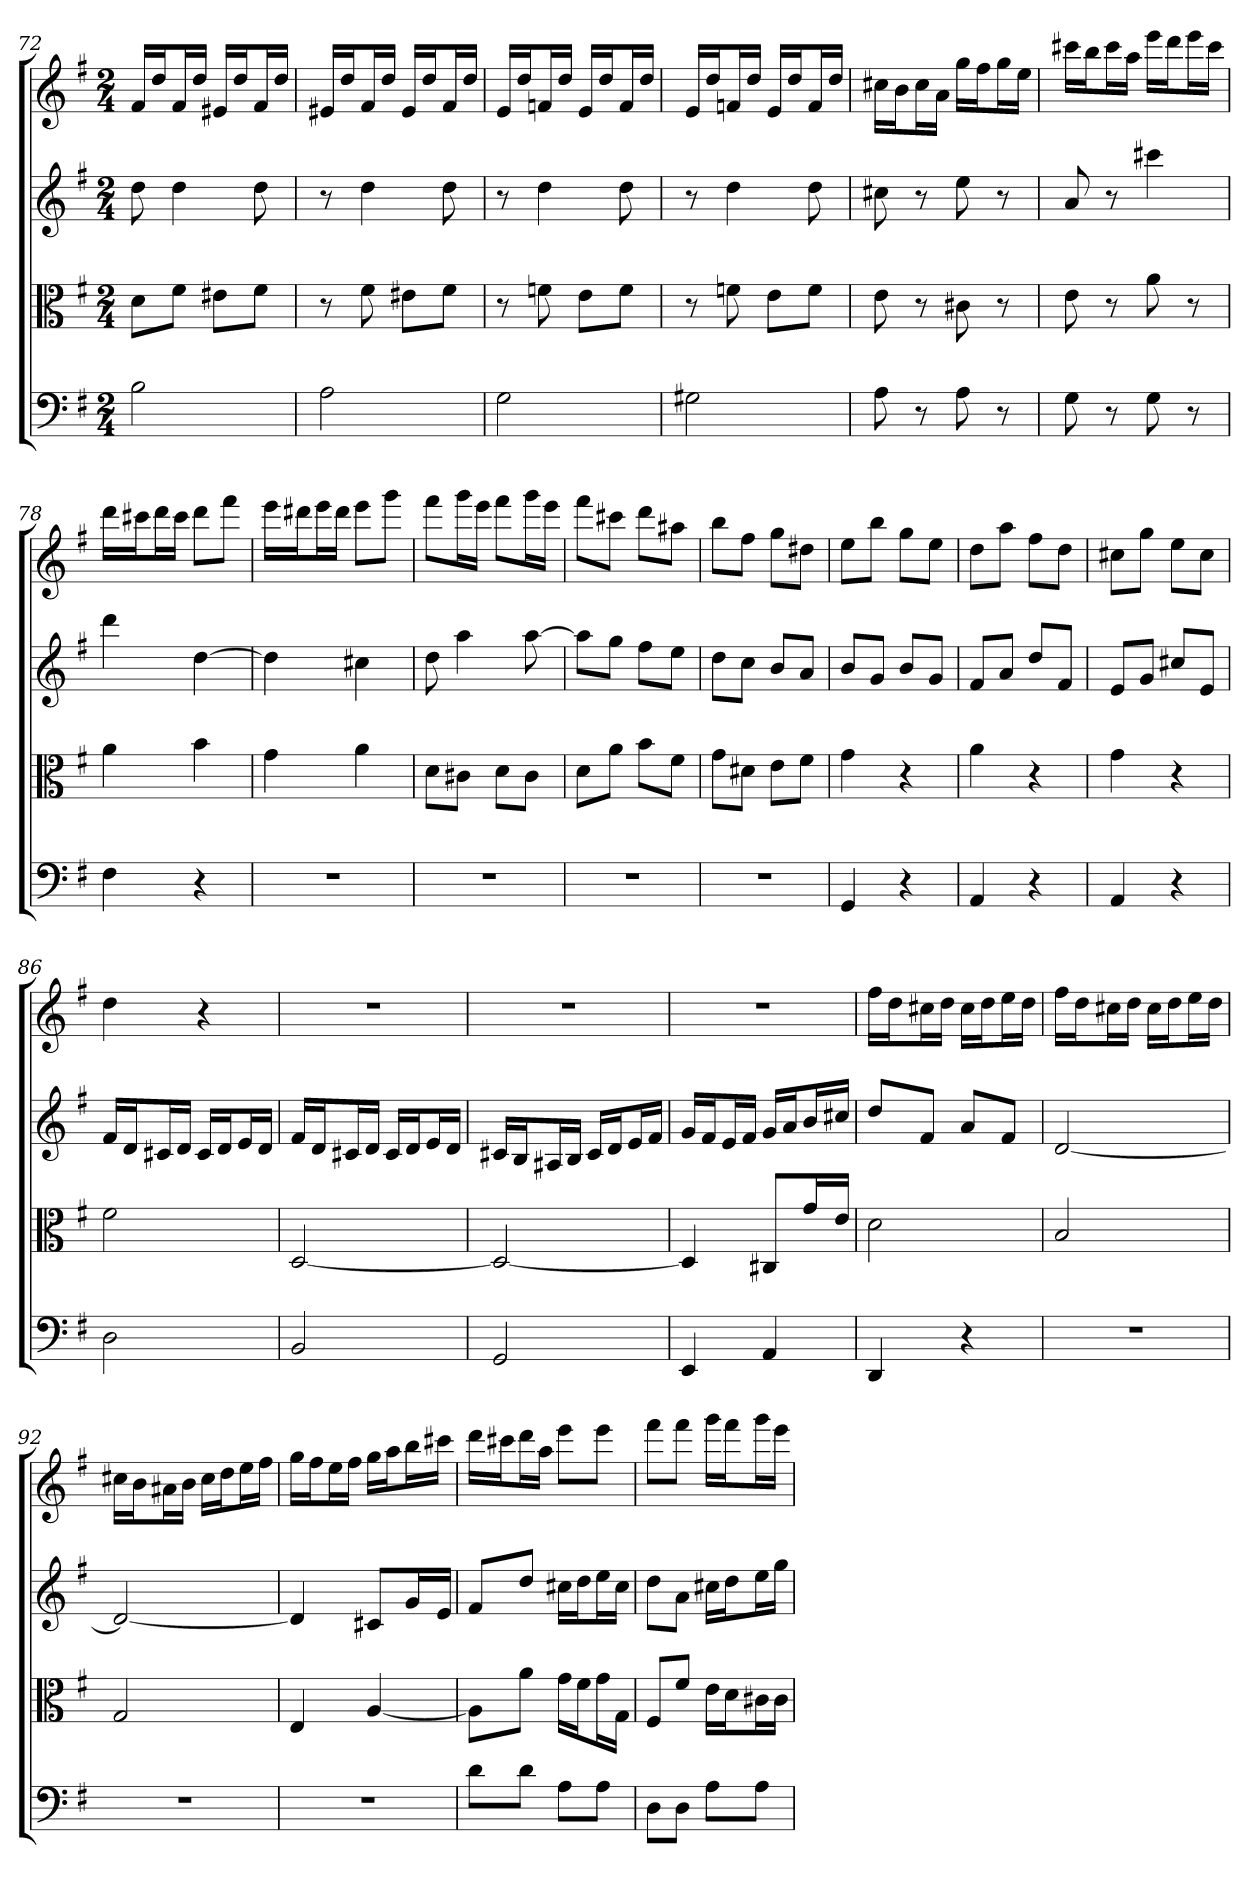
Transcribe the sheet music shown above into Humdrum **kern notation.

**kern	**kern	**kern	**kern
*part4	*part3	*part2	*part1
*staff4	*staff3	*staff2	*staff1
*clefF4	*clefC3	*	*
*k[f#]	*k[f#]	*k[f#]	*k[f#]
*G:	*G:	*G:	*G:
*M2/4	*M2/4	*M2/4	*M2/4
=72	=72	=72	=72
2B	8d\L	8dd	16f#LL
.	.	.	16ddJ
.	8f#\J	4dd	16f#L
.	.	.	16ddJJ
.	8e#X\L	.	16e#XLL
.	.	.	16ddJ
.	8f#\J	8dd	16f#L
.	.	.	16ddJJ
=73	=73	=73	=73
2A	8r	8r	16e#XLL
.	.	.	16ddJ
.	8f#	4dd	16f#L
.	.	.	16ddJJ
.	8e#X\L	.	16e#LL
.	.	.	16ddJ
.	8f#\J	8dd	16f#L
.	.	.	16ddJJ
=74	=74	=74	=74
2G	8r	8r	16eLL
.	.	.	16ddJ
.	8fn	4dd	16fnL
.	.	.	16ddJJ
.	8e\L	.	16eLL
.	.	.	16ddJ
.	8f\J	8dd	16fL
.	.	.	16ddJJ
=75	=75	=75	=75
2G#X	8r	8r	16eLL
.	.	.	16ddJ
.	8fn	4dd	16fnL
.	.	.	16ddJJ
.	8e\L	.	16eLL
.	.	.	16ddJ
.	8f\J	8dd	16fL
.	.	.	16ddJJ
=76	=76	=76	=76
8A	8e	8cc#X	16cc#XLL
.	.	.	16bJ
8r	8r	8r	16cc#L
.	.	.	16aJJ
8A	8c#X	8ee	16ggLL
.	.	.	16ff#J
8r	8r	8r	16ggL
.	.	.	16eeJJ
=77	=77	=77	=77
8G	8e	8a	16ccc#XLL
.	.	.	16bbJ
8r	8r	8r	16ccc#L
.	.	.	16aaJJ
8G	8a	4ccc#X	16eeeLL
.	.	.	16dddJ
8r	8r	.	16eeeL
.	.	.	16ccc#JJ
=78	=78	=78	=78
4F#	4a	4ddd	16dddLL
.	.	.	16ccc#XJ
.	.	.	16dddL
.	.	.	16ccc#JJ
4r	4b	[4dd	8dddL
.	.	.	8fff#J
=79	=79	=79	=79
2r	4g	4dd]	16eeeLL
.	.	.	16ddd#XJ
.	.	.	16eeeL
.	.	.	16ddd#JJ
.	4a	4cc#X	8eeeL
.	.	.	8gggJ
=80	=80	=80	=80
2r	8d\L	8dd	8fff#L
.	8c#X\J	4aa	16gggL
.	.	.	16eeeJJ
.	8d\L	.	8fff#L
.	8c#\J	[8aa	16gggL
.	.	.	16eeeJJ
=81	=81	=81	=81
2r	8d\L	8aaL]	8fff#L
.	8a\J	8ggJ	8ccc#XJ
.	8b\L	8ff#L	8dddL
.	8f#\J	8eeJ	8aa#XJ
=82	=82	=82	=82
2r	8g\L	8ddL	8bbL
.	8d#X\J	8ccJ	8ff#J
.	8e\L	8bL	8ggL
.	8f#\J	8aJ	8dd#XJ
=83	=83	=83	=83
4GG	4g	8bL	8eeL
.	.	8gJ	8bbJ
4r	4r	8bL	8ggL
.	.	8gJ	8eeJ
=84	=84	=84	=84
4AA	4a	8f#L	8ddL
.	.	8aJ	8aaJ
4r	4r	8ddL	8ff#L
.	.	8f#J	8ddJ
=85	=85	=85	=85
4AA	4g	8eL	8cc#XL
.	.	8gJ	8ggJ
4r	4r	8cc#XL	8eeL
.	.	8eJ	8cc#J
=86	=86	=86	=86
2D	2f#	16f#LL	4dd
.	.	16dJ	.
.	.	16c#XL	.
.	.	16dJJ	.
.	.	16c#LL	4r
.	.	16dJ	.
.	.	16eL	.
.	.	16dJJ	.
=87	=87	=87	=87
2BB	[2D	16f#LL	2r
.	.	16dJ	.
.	.	16c#XL	.
.	.	16dJJ	.
.	.	16c#LL	.
.	.	16dJ	.
.	.	16eL	.
.	.	16dJJ	.
=88	=88	=88	=88
2GG	2D_	16c#XLL	2r
.	.	16BJ	.
.	.	16A#XL	.
.	.	16BJJ	.
.	.	16c#LL	.
.	.	16dJ	.
.	.	16eL	.
.	.	16f#JJ	.
=89	=89	=89	=89
4EE	4D]	16gLL	2r
.	.	16f#J	.
.	.	16eL	.
.	.	16f#JJ	.
4AA	8C#X/L	16gLL	.
.	.	16aJ	.
.	16g/L	16bL	.
.	16e/JJ	16cc#XJJ	.
=90	=90	=90	=90
4DD	2d	8ddL	16ff#LL
.	.	.	16ddJ
.	.	8f#J	16cc#XL
.	.	.	16ddJJ
4r	.	8aL	16cc#LL
.	.	.	16ddJ
.	.	8f#J	16eeL
.	.	.	16ddJJ
=91	=91	=91	=91
2r	2B	[2d	16ff#LL
.	.	.	16ddJ
.	.	.	16cc#XL
.	.	.	16ddJJ
.	.	.	16cc#LL
.	.	.	16ddJ
.	.	.	16eeL
.	.	.	16ddJJ
=92	=92	=92	=92
2r	2G	2d_	16cc#XLL
.	.	.	16bJ
.	.	.	16a#XL
.	.	.	16bJJ
.	.	.	16cc#LL
.	.	.	16ddJ
.	.	.	16eeL
.	.	.	16ff#JJ
=93	=93	=93	=93
2r	4E	4d]	16ggLL
.	.	.	16ff#J
.	.	.	16eeL
.	.	.	16ff#JJ
.	[4A	8c#XL	16ggLL
.	.	.	16aaJ
.	.	16gL	16bbL
.	.	16eJJ	16ccc#XJJ
=94	=94	=94	=94
8d\L	8A\L]	8f#L	16dddLL
.	.	.	16ccc#XJ
8d\J	8a\J	8ddJ	16dddL
.	.	.	16aaJJ
8A\L	16g\LL	16cc#XLL	8eeeL
.	16f#\J	16ddJ	.
8A\J	16g\L	16eeL	8eeeJ
.	16G\JJ	16cc#JJ	.
=95	=95	=95	=95
8D\L	8F#/L	8ddL	8fff#L
8D\J	8f#/J	8aJ	8fff#J
8A\L	16e\LL	16cc#XLL	16gggLL
.	16d\J	16ddJ	16fff#J
8A\J	16c#X\L	16eeL	16gggL
.	16c#\JJ	16ggJJ	16eeeJJ
=	=	=	=
*-	*-	*-	*-
